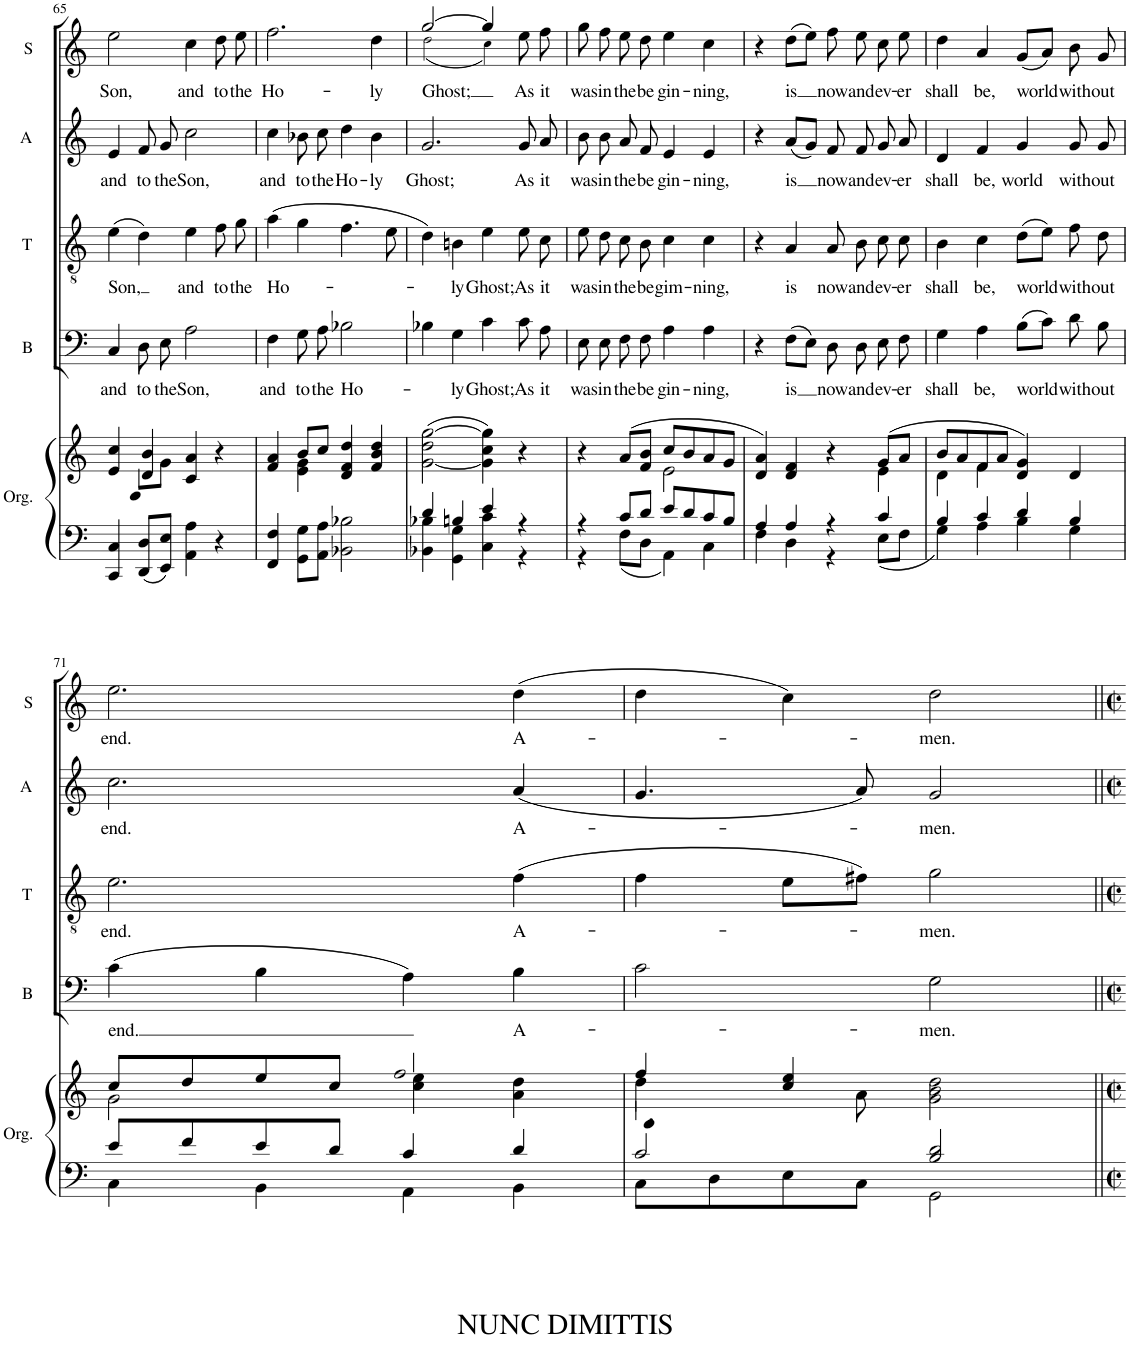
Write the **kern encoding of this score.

**kern	**kern	**kern	**text	**kern	**text	**kern	**text	**kern	**text
*part5	*part5	*part4	*part4	*part3	*part3	*part2	*part2	*part1	*part1
*staff6	*staff5	*staff4	*staff4	*staff3	*staff3	*staff2	*staff2	*staff1	*staff1
*I"Organ	*	*I"Bass	*	*I"Tenor	*	*I"Alto	*	*I"Soprano	*
*I'Org.	*	*I'B	*	*I'T	*	*I'A	*	*I'S	*
!!LO:PB:g=z
*clefF4	*clefG2	*clefF4	*	*clefGv2	*	*clefG2	*	*clefG2	*
*k[]	*k[]	*k[]	*	*k[]	*	*k[]	*	*k[]	*
*M4/4	*M4/4	*M4/4	*	*M4/4	*	*M4/4	*	*M4/4	*
*met(c)	*met(c)	*met(c)	*	*met(c)	*	*met(c)	*	*met(c)	*
=65	=65	=65	=65	=65	=65	=65	=65	=65	=65
*	*^	*	*	*	*	*	*	*	*
!	!	!	!	!LO:LY:b	!	!LO:LY:b	!	!LO:LY:b	!	!LO:LY:b
4CC/ 4C/	4e/ 4cc/	4ryy	4C/	and	(4e\	Son,	4e/	and	2ee\	Son,
!	!	!	!	!LO:LY:b	!	!	!	!LO:LY:b	!	!
8DD/ 8D/L	4d/ 4b/	8f\L	8D\	to	4d\)	.	8f/	to	.	.
!	!	!	!	!LO:LY:b	!	!	!	!LO:LY:b	!	!
8EE/ 8E/J	.	8g\J	8E\	the	.	.	8g/	the	.	.
!	!	!	!	!LO:LY:b	!	!LO:LY:b	!	!LO:LY:b	!	!LO:LY:b
4AA\ 4A\	4c/ 4a/	2ryy	2A\	Son,	4e\	and	2cc\	Son,	4cc\	and
!	!	!	!	!	!	!LO:LY:b	!	!	!	!LO:LY:b
4r	4r	.	.	.	8f\	to	.	.	8dd\	to
!	!	!	!	!	!	!LO:LY:b	!	!	!	!LO:LY:b
.	.	.	.	.	8g\	the	.	.	8ee\	the
=66	=66	=66	=66	=66	=66	=66	=66	=66	=66	=66
*^	*	*	*	*	*	*	*	*	*	*
!	!	!	!	!	!LO:LY:b	!	!LO:LY:b	!	!LO:LY:b	!	!LO:LY:b
4FF/ 4F/	2ryy	4f/ 4a/	4ryy	4F\	and	(4a\	Ho-	4cc\	and	2.ff\	Ho-
!	!	!	!	!	!LO:LY:b	!	!	!	!LO:LY:b	!	!
8GG\ 8G\L	.	8b/L	4e\ 4g\	8G\	to	4g\	.	8b-X\	to	.	.
!	!	!	!	!	!LO:LY:b	!	!	!	!LO:LY:b	!	!
8AA\ 8A\J	.	8cc/J	.	8A\	the	.	.	8cc\	the	.	.
!	!	!	!	!	!LO:LY:b	!	!	!	!LO:LY:b	!	!
2ryy	2BB-X\ 2B-X\	4d/ 4f/ 4dd/	2ryy	2B-X\	Ho-	4.f\	.	4dd\	Ho-	.	.
!	!	!	!	!	!	!	!	!	!LO:LY:b	!	!LO:LY:b
.	.	4f/ 4b/ 4dd/	.	.	.	.	.	4b-\	-ly	4dd\	-ly
.	.	.	.	.	.	8e\	.	.	.	.	.
*	*	*v	*v	*	*	*	*	*	*	*	*
=67	=67	=67	=67	=67	=67	=67	=67	=67	=67	=67
!	!	!	!	!	!	!	!	!LO:LY:b	!	!LO:LY:b
*	*	*	*	*	*	*	*	*	*^	*
4d/	4BB-X\ 4B-X\	([2g\ 2dd\ [2gg\	4B-X\	.	4d\)	.	2.g/	Ghost;	[2gg/	(2dd!\	Ghost;
!	!	!	!	!LO:LY:b	!	!LO:LY:b	!	!	!	!	!
4Bn/	4GG\ 4G\	.	4G\	-ly	4Bn\	-ly	.	.	.	.	.
!	!	!	!	!LO:LY:b	!	!LO:LY:b	!	!	!	!	!
4e/	4C\ 4c\	4g\] 4cc\ 4gg\])	4c\	Ghost;	4e\	Ghost;	.	.	4gg/]	4cc!\)	.
!	!	!	!	!LO:LY:b	!	!LO:LY:b	!	!LO:LY:b	!	!	!LO:LY:b
4r	4r	4r	8c\	As	8e\	As	8g/	As	8ee\	4ryy	As
!	!	!	!	!LO:LY:b	!	!LO:LY:b	!	!LO:LY:b	!	!	!LO:LY:b
.	.	.	8A\	it	8c\	it	8a/	it	8ff\	.	it
*	*	*	*	*	*	*	*	*	*v	*v	*
=68	=68	=68	=68	=68	=68	=68	=68	=68	=68	=68
*	*	*^	*	*	*	*	*	*	*	*
!	!	!	!	!	!LO:LY:b	!	!LO:LY:b	!	!LO:LY:b	!	!LO:LY:b
4r	4r	4r	2ryy	8E\	was	8e\	was	8b\	was	8gg\	was
!	!	!	!	!	!LO:LY:b	!	!LO:LY:b	!	!LO:LY:b	!	!LO:LY:b
.	.	.	.	8E\	in	8d\	in	8b\	in	8ff\	in
!	!	!	!	!	!LO:LY:b	!	!LO:LY:b	!	!LO:LY:b	!	!LO:LY:b
8c/L	8F\L	(8a/L	.	8F\	the	8c\	the	8a/	the	8ee\	the
!	!	!	!	!	!LO:LY:b	!	!LO:LY:b	!	!LO:LY:b	!	!LO:LY:b
8d/J	8D\J	8f/ 8b/J	.	8F\	be-	8B\	be-	8f/	be-	8dd\	be-
!	!	!	!	!	!LO:LY:b	!	!LO:LY:b	!	!LO:LY:b	!	!LO:LY:b
8e/L	4AA\	8cc/L	2e\	4A\	-gin-	4c\	-gim-	4e/	-gin-	4ee\	-gin-
8d/	.	8b/	.	.	.	.	.	.	.	.	.
!	!	!	!	!	!LO:LY:b	!	!LO:LY:b	!	!LO:LY:b	!	!LO:LY:b
8c/	4C\	8a/	.	4A\	-ning,	4c\	-ning,	4e/	-ning,	4cc\	-ning,
8B/J	.	8g/J	.	.	.	.	.	.	.	.	.
=69	=69	=69	=69	=69	=69	=69	=69	=69	=69	=69	=69
4A/	4F\	4d/ 4a/)	2.ryy	4r	.	4r	.	4r	.	4r	.
!	!	!	!	!	!LO:LY:b	!	!LO:LY:b	!	!LO:LY:b	!	!LO:LY:b
4A/	4D\	4d/ 4f/	.	(8F\L	is	4A/	is	(8a/L	is	(8dd\L	is
.	.	.	.	8E\J)	.	.	.	8g/J)	.	8ee\J)	.
!	!	!	!	!	!LO:LY:b	!	!LO:LY:b	!	!LO:LY:b	!	!LO:LY:b
4r	4r	4r	.	8D\	now	8A/	now	8f/	now	8ff\	now
!	!	!	!	!	!LO:LY:b	!	!LO:LY:b	!	!LO:LY:b	!	!LO:LY:b
.	.	.	.	8D\	and	8B\	and	8f/	and	8ee\	and
!	!	!	!	!	!LO:LY:b	!	!LO:LY:b	!	!LO:LY:b	!	!LO:LY:b
4c/	8E\L	(8g/L	4e\	8E\	ev-	8c\	ev-	8g/	ev-	8cc\	ev-
!	!	!	!	!	!LO:LY:b	!	!LO:LY:b	!	!LO:LY:b	!	!LO:LY:b
.	8F\J	8a/J	.	8F\	-er	8c\	-er	8a/	-er	8ee\	-er
=70	=70	=70	=70	=70	=70	=70	=70	=70	=70	=70	=70
!	!	!	!	!	!LO:LY:b	!	!LO:LY:b	!	!LO:LY:b	!	!LO:LY:b
4B/	4G\	8b/L	4d\	4G\	shall	4B\	shall	4d/	shall	4dd\	shall
.	.	8a/	.	.	.	.	.	.	.	.	.
!	!	!	!	!	!LO:LY:b	!	!LO:LY:b	!	!LO:LY:b	!	!LO:LY:b
4c/	4A\	8f/	4f\	4A\	be,	4c\	be,	4f/	be,	4a/	be,
.	.	8a/J	.	.	.	.	.	.	.	.	.
!	!	!	!	!	!LO:LY:b	!	!LO:LY:b	!	!LO:LY:b	!	!LO:LY:b
4d/	4B\	4d/ 4g/)	2ryy	(8B\L	world	(8d\L	world	4g/	world	(8g/L	world
.	.	.	.	8c\J)	.	8e\J)	.	.	.	8a/J)	.
!	!	!	!	!	!LO:LY:b	!	!LO:LY:b	!	!LO:LY:b	!	!LO:LY:b
4B/	4G\	4d/	.	8d\	with-	8f\	with-	8g/	with-	8b\	with-
!	!	!	!	!	!LO:LY:b	!	!LO:LY:b	!	!LO:LY:b	!	!LO:LY:b
.	.	.	.	8B\	-out	8d\	-out	8g/	-out	8g/	-out
!!LO:LB:g=z
=71	=71	=71	=71	=71	=71	=71	=71	=71	=71	=71	=71
!	!	!	!	!	!LO:LY:b	!	!LO:LY:b	!	!LO:LY:b	!	!LO:LY:b
8e/L	4C\	8cc/L	2g\	(4c\	end.	2.e\	end.	2.cc\	end.	2.ee\	end.
8f/	.	8dd/	.	.	.	.	.	.	.	.	.
8e/	4BB\	8ee/	.	4B\	.	.	.	.	.	.	.
8d/J	.	8cc/J	.	.	.	.	.	.	.	.	.
4c/	4AA\	2ff/	4cc\ 4ee\	4A\)	.	.	.	.	.	.	.
!	!	!	!	!	!LO:LY:b	!	!LO:LY:b	!	!LO:LY:b	!	!LO:LY:b
4d/	4BB\	.	4a\ 4dd\	4B\	A-	(4f\	A-	(4a/	A-	(4dd\	A-
=72	=72	=72	=72	=72	=72	=72	=72	=72	=72	=72	=72
*	*	*	*^	*	*	*	*	*	*	*	*
2c/	8C\L	4ff/	4dd\	4.g\	2c\	.	4f\	.	4.g/	.	4dd\	.
.	8D\	.	.	.	.	.	.	.	.	.	.	.
.	8E\	4cc/ 4ee/	2.ryy	.	.	.	8e\L	.	.	.	4cc\)	.
.	8C\J	.	.	8a\	.	.	8f#X\J)	.	8a/)	.	.	.
!	!	!	!	!	!	!LO:LY:b	!	!LO:LY:b	!	!LO:LY:b	!	!LO:LY:b
2B/ 2d/	2GG\	2g\ 2b\ 2dd\	.	2ryy	2G\	-men.	2g\	-men.	2g/	-men.	2dd\	-men.
*v	*v	*	*	*	*	*	*	*	*	*	*	*
*	*v	*v	*v	*	*	*	*	*	*	*	*
=||	=||	=||	=||	=||	=||	=||	=||	=||	=||
*-	*-	*-	*-	*-	*-	*-	*-	*-	*-
